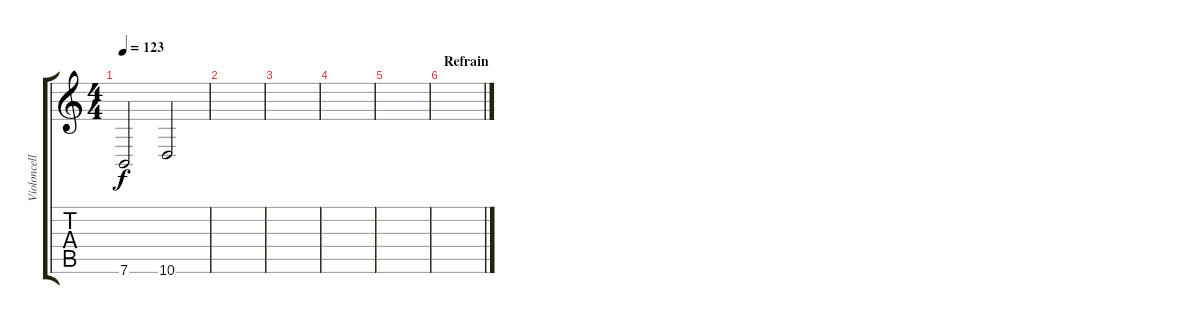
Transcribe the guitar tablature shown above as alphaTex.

\track ("Violoncelle" "Violoncell") {instrument cello}
\staff {score tabs}
\tuning (E4 B3 G3 D3 A2 E2) {hide}
\ts (4 4)
\tempo 123
\clef g2
\ks c
7.6.2{dy f} 10.6.2 |
|
|
|
|
\section ("" "Refrain")
